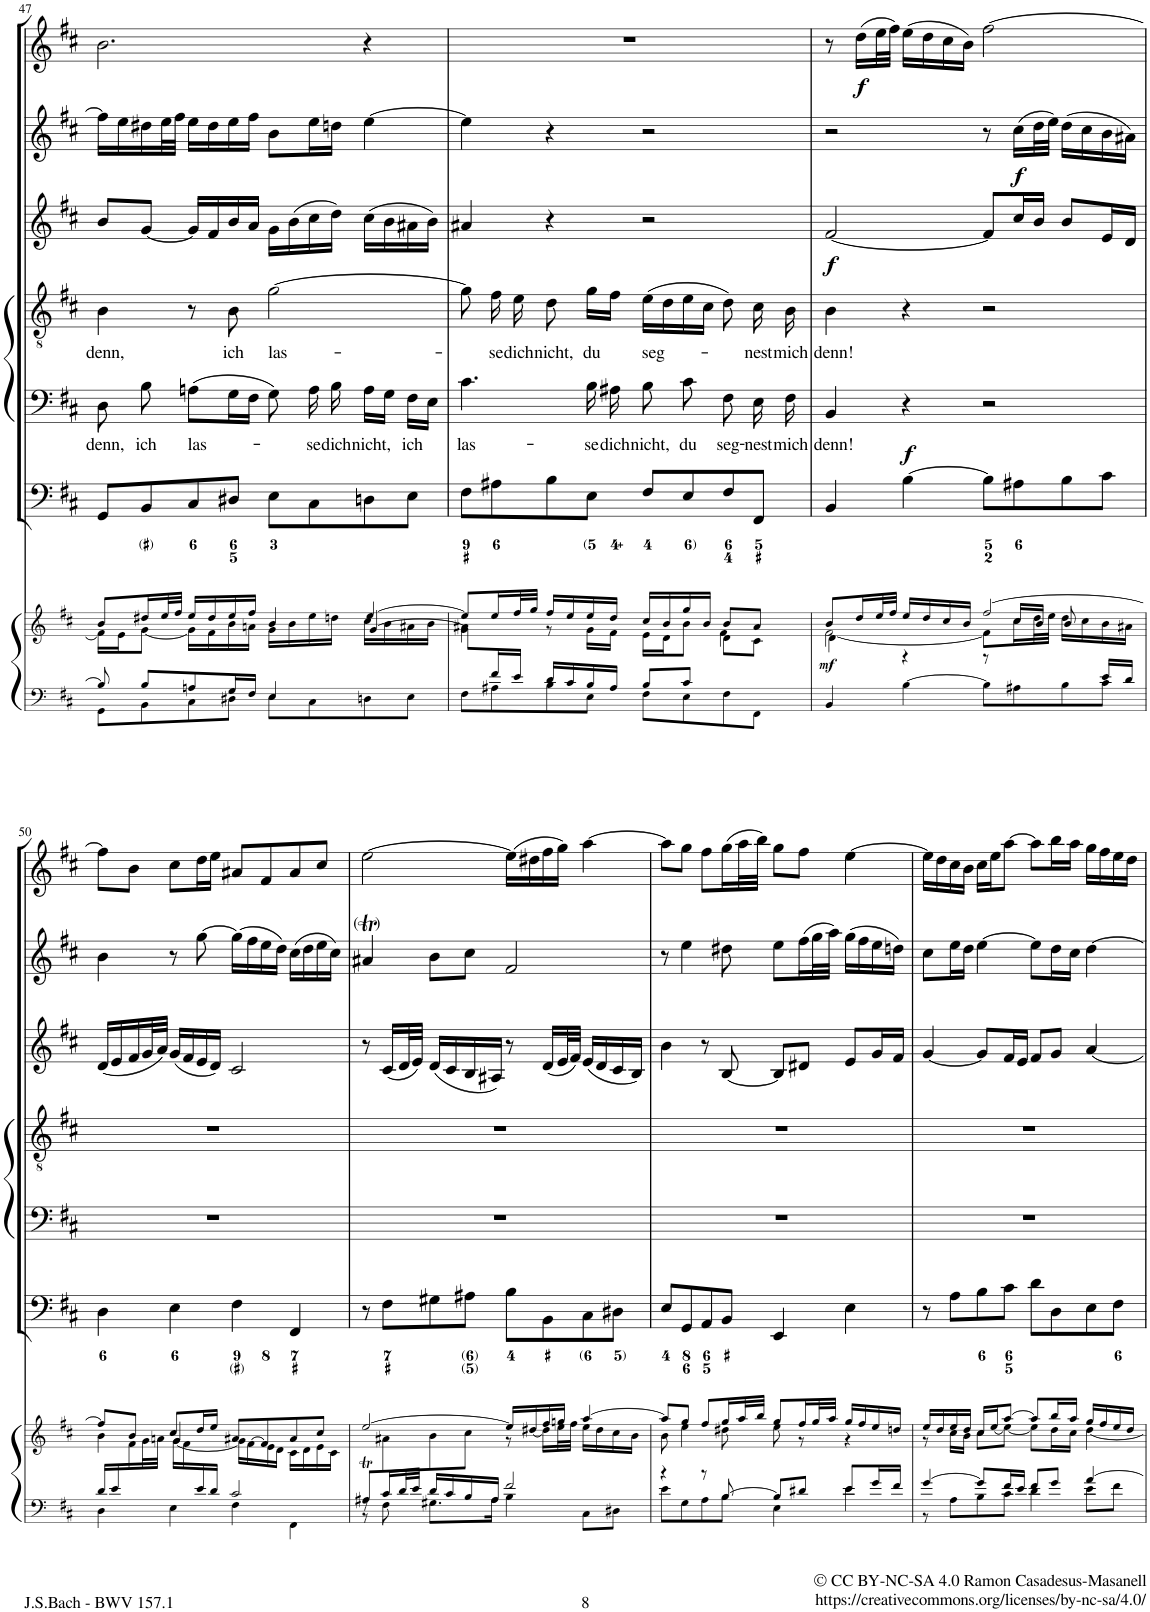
**kern	**kern	**dynam	**kern	**dynam	**kern	**text	**kern	**text	**kern	**dynam	**kern	**dynam	**kern	**dynam
*part7	*part7	*part7	*part6	*part6	*part5	*part5	*part4	*part4	*part3	*part3	*part2	*part2	*part1	*part1
*staff8	*staff7	*staff7/8	*staff6	*staff6	*staff5	*staff5	*staff4	*staff4	*staff3	*staff3	*staff2	*staff2	*staff1	*staff1
*I"Piano reduction	*	*	*I"Continuo	*	*I"Basso	*	*I"Tenore	*	*I"Violino (Solo)	*	*I"Oboe	*	*I"Flauto Traverso	*
*I'Pno	*	*	*	*	*	*	*	*	*I'Vln	*	*I'Ob	*	*I'Fl	*
!!LO:PB:g=z
*clefF4	*clefG2	*	*clefF4	*	*clefF4	*	*clefGv2	*	*clefG2	*	*clefG2	*	*clefG2	*
*k[f#c#]	*k[f#c#]	*	*k[f#c#]	*	*k[f#c#]	*	*k[f#c#]	*	*k[f#c#]	*	*k[f#c#]	*	*k[f#c#]	*
*M4/4	*M4/4	*	*M4/4	*	*M4/4	*	*M4/4	*	*M4/4	*	*M4/4	*	*M4/4	*
*met(c)	*met(c)	*	*met(c)	*	*met(c)	*	*met(c)	*	*met(c)	*	*met(c)	*	*met(c)	*
=47	=47	=47	=47	=47	=47	=47	=47	=47	=47	=47	=47	=47	=47	=47
*^	*^	*	*	*	*	*	*	*	*	*	*	*	*	*
*	*	*	*^	*	*	*	*	*	*	*	*	*	*	*	*	*
!	!	!	!	!	!	!	!	!	!LO:LY:b	!	!LO:LY:b	!	!	!	!	!	!
8B/]	8GG\L	8b/L	16f#\LL]	2.ryy	.	8GG/L	.	8D\	denn,	4B\	denn,	8b/L	.	16ff#\LL]	.	2.b\	.
.	.	.	16e\J	.	.	.	.	.	.	.	.	.	.	16ee\	.	.	.
!	!	!	!	!	!	!	!	!	!LO:LY:b	!	!	!	!	!	!	!	!
8B/L	8BB\	16dd#X/L	[8g\J	.	.	8BB/	.	8B\	ich	.	.	[8g/J	.	16dd#X\	.	.	.
.	.	32ee/L	.	.	.	.	.	.	.	.	.	.	.	32ee\L	.	.	.
.	.	32ff#/JJJ	.	.	.	.	.	.	.	.	.	.	.	32ff#\JJJ	.	.	.
!	!	!	!	!	!	!	!	!	!LO:LY:b	!	!	!	!	!	!	!	!
8An/	8C#\	16ee/LL	16g\LL]	.	.	8C#/	.	(8An\L	las-	8r	.	16g/LL]	.	16ee\LL	.	.	.
.	.	16dd#/	16f#\	.	.	.	.	.	.	.	.	16f#/	.	16dd#\	.	.	.
!	!	!	!	!	!	!	!	!	!	!	!LO:LY:b	!	!	!	!	!	!
16G/L	8D#X\J	16ee/	16b\	.	.	8D#X/J	.	16G\L	.	8B\	ich	16b/	.	16ee\	.	.	.
16F#/JJ	.	16ff#/JJ	16an\JJ	.	.	.	.	16F#\JJ	.	.	.	16a/JJ	.	16ff#\JJ	.	.	.
!	!	!	!	!	!	!	!	!	!	!	!LO:LY:b	!	!	!	!	!	!
4E/	8E\L	4b/	16g\LL	.	.	8E\L	.	8G\)	.	[2g\	las-	16g\LL	.	8b\L	.	.	.
.	.	.	16b\	.	.	.	.	.	.	.	.	(16b\	.	.	.	.	.
!	!	!	!	!	!	!	!	!	!LO:LY:b	!	!	!	!	!	!	!	!
.	8C#\	.	16ee\	.	.	8C#\	.	16A\	-se	.	.	16cc#\	.	16ee\L	.	.	.
!	!	!	!	!	!	!	!	!	!LO:LY:b	!	!	!	!	!	!	!	!
.	.	.	16ddn\JJ	.	.	.	.	16B\	dich	.	.	16dd\JJ)	.	16ddn\JJ	.	.	.
!	!	!	!	!	!	!	!	!	!LO:LY:b	!	!	!	!	!	!	!	!
4ryy	8Dn\	[4ee/	16cc#\LL	[4g/	.	8Dn\	.	16A\LL	nicht,	.	.	(16cc#\LL	.	[4ee\	.	4r	.
.	.	.	16b\	.	.	.	.	16G\JJ	.	.	.	16b\	.	.	.	.	.
!	!	!	!	!	!	!	!	!	!LO:LY:b	!	!	!	!	!	!	!	!
.	8E\J	.	16a#X\	.	.	8E\J	.	16F#\LL	ich	.	.	16a#X\	.	.	.	.	.
.	.	.	16b\JJ	.	.	.	.	16E\JJ	.	.	.	16b\JJ)	.	.	.	.	.
=48	=48	=48	=48	=48	=48	=48	=48	=48	=48	=48	=48	=48	=48	=48	=48	=48	=48
!	!	!	!	!	!	!	!	!	!LO:LY:b	!	!	!	!	!	!	!	!
8ryy	8F#\L	8ee/L]	4a#X\	8g\L]	.	8F#\L	.	4.c#\	las-	8g\]	.	4a#X/	.	4ee\]	.	1r	.
!	!	!	!	!	!	!	!	!	!	!	!LO:LY:b	!	!	!	!	!	!
16f#/L	8A#X\	16ee/L	.	8ryy	.	8A#X\	.	.	.	16f#\	-se	.	.	.	.	.	.
!	!	!	!	!	!	!	!	!	!	!	!LO:LY:b	!	!	!	!	!	!
16e/JJ	.	32ff#/L	.	.	.	.	.	.	.	16e\	dich	.	.	.	.	.	.
.	.	32gg/JJJ	.	.	.	.	.	.	.	.	.	.	.	.	.	.	.
*	*	*	*v	*v	*	*	*	*	*	*	*	*	*	*	*	*	*
!	!	!	!	!	!	!	!	!	!	!LO:LY:b	!	!	!	!	!	!
16d/LL	8B\	16ff#/LL	8r	.	8B\	.	.	.	8d\	nicht,	4r	.	4r	.	.	.
16c#/	.	16ee/	.	.	.	.	.	.	.	.	.	.	.	.	.	.
!	!	!	!	!	!	!	!	!LO:LY:b	!	!LO:LY:b	!	!	!	!	!	!
16B/	8E\J	16ee/	16g\LL	.	8E\J	.	16B\	-se	16g\LL	du	.	.	.	.	.	.
!	!	!	!	!	!	!	!	!LO:LY:b	!	!	!	!	!	!	!	!
16A#/JJ	.	16dd/JJ	16f#\JJ	.	.	.	16A#X\	dich	16f#\JJ	.	.	.	.	.	.	.
!	!	!	!	!	!	!	!	!LO:LY:b	!	!LO:LY:b	!	!	!	!	!	!
8B/L	8F#\L	16cc#/LL	16e\LL	.	8F#/L	.	8B\	nicht,	(16e\LL	seg-	2r	.	2r	.	.	.
.	.	16b/	16d\J	.	.	.	.	.	16d\	.	.	.	.	.	.	.
!	!	!	!	!	!	!	!	!LO:LY:b	!	!	!	!	!	!	!	!
8c#/J	8E\	16gg/	8b\J	.	8E/	.	8c#\	du	16e\	.	.	.	.	.	.	.
.	.	16b/JJ	.	.	.	.	.	.	16c#\JJ	.	.	.	.	.	.	.
*	*	*	*^	*	*	*	*	*	*	*	*	*	*	*	*	*
!	!	!	!	!	!	!	!	!	!LO:LY:b	!	!	!	!	!	!	!	!
4ryy	8F#\	8b/L	4f#\	8d\L	.	8F#/	.	8F#\	seg-	8d\)	.	.	.	.	.	.	.
!	!	!	!	!	!	!	!	!	!LO:LY:b	!	!LO:LY:b	!	!	!	!	!	!
.	8FF#\J	8a#/J	.	8c#\J	.	8FF#/J	.	16E\	-nest	16c#\	-nest	.	.	.	.	.	.
!	!	!	!	!	!	!	!	!	!LO:LY:b	!	!LO:LY:b	!	!	!	!	!	!
.	.	.	.	.	.	.	.	16F#\	mich	16B\	mich	.	.	.	.	.	.
=49	=49	=49	=49	=49	=49	=49	=49	=49	=49	=49	=49	=49	=49	=49	=49	=49	=49
!	!	!	!	!	!LO:DY:b	!	!	!	!LO:LY:b	!	!LO:LY:b	!	!LO:DY:b	!	!	!	!
2..ryy	4BB/	8b/L	[2f#\	4d\	mf	4BB/	.	4BB/	denn!	4B\	denn!	[2f#/	f	2r	.	8r	.
!	!	!	!	!	!	!	!	!	!	!	!	!	!	!	!	!	!LO:DY:b
.	.	16dd/L	.	.	.	.	.	.	.	.	.	.	.	.	.	(16dd\LL	f
.	.	32ee/L	.	.	.	.	.	.	.	.	.	.	.	.	.	32ee\L	.
.	.	32ff#/JJJ	.	.	.	.	.	.	.	.	.	.	.	.	.	32ff#\JJJ)	.
!	!	!	!	!	!	!	!LO:DY:a	!	!	!	!	!	!	!	!	!	!
.	[4B\	16ee/LL	.	4r	.	[4B\	f	4r	.	4r	.	.	.	.	.	(16ee\LL	.
.	.	16dd/	.	.	.	.	.	.	.	.	.	.	.	.	.	16dd\	.
.	.	16cc#/	.	.	.	.	.	.	.	.	.	.	.	.	.	16cc#\	.
.	.	16b/JJ	.	.	.	.	.	.	.	.	.	.	.	.	.	16b\JJ)	.
.	8B\L]	[2ff#/	8f#\L]	8r	.	8B\L]	.	2r	.	2r	.	8f#/L]	.	8r	.	[2ff#\	.
!	!	!	!	!	!	!	!	!	!	!	!	!	!	!	!LO:DY:b	!	!
.	8A#X\	.	16cc#\L	16cc#/LL	.	8A#X\	.	.	.	.	.	16cc#/L	.	(16cc#\LL	f	.	.
.	.	.	32dd\L	16b/JJ	.	.	.	.	.	.	.	16b/JJ	.	32dd\L	.	.	.
.	.	.	32ee\JJJ	.	.	.	.	.	.	.	.	.	.	32ee\JJJ)	.	.	.
.	8B\	.	16dd\LL	8b/	.	8B\	.	.	.	.	.	8b/L	.	(16dd\LL	.	.	.
.	.	.	16cc#\	.	.	.	.	.	.	.	.	.	.	16cc#\	.	.	.
16e/LL	8c#\J	.	16b\	8ryy	.	8c#\J	.	.	.	.	.	16e/L	.	16b\	.	.	.
16d/JJ	.	.	16a#X\JJ	.	.	.	.	.	.	.	.	16d/JJ	.	16a#X\JJ)	.	.	.
!!LO:LB:g=z
=50	=50	=50	=50	=50	=50	=50	=50	=50	=50	=50	=50	=50	=50	=50	=50	=50	=50
16d/LL	4D\	8ff#/L]	4b\	8ryy	.	4D\	.	1r	.	1r	.	(16d/LL	.	4b\	.	8ff#\L]	.
16e/	.	.	.	.	.	.	.	.	.	.	.	16e/	.	.	.	.	.
4ryy	.	8b/J	.	16f#\	.	.	.	.	.	.	.	16f#/	.	.	.	8b\J	.
.	.	.	.	32g\L	.	.	.	.	.	.	.	32g/L	.	.	.	.	.
.	.	.	.	32an\JJJ	.	.	.	.	.	.	.	32a/JJJ)	.	.	.	.	.
.	4E\	8cc#/L	[<4g/	16g\LL	.	4E\	.	.	.	.	.	(16g/LL	.	8r	.	8cc#\L	.
.	.	.	.	16f#\	.	.	.	.	.	.	.	16f#/	.	.	.	.	.
16e/	.	16dd/L	.	2ryy	.	.	.	.	.	.	.	16e/	.	[8gg\	.	16dd\L	.
16d/JJ	.	16ee/JJ	.	.	.	.	.	.	.	.	.	16d/JJ)	.	.	.	16ee\JJ	.
2c#/	4F#\	8a#X/L	16g\LL]	.	.	4F#\	.	.	.	.	.	2c#/	.	(16gg\LL]	.	8a#X/L	.
.	.	.	[>16f#\	.	.	.	.	.	.	.	.	.	.	16ff#\	.	.	.
.	.	8f#/]	16e\	.	.	.	.	.	.	.	.	.	.	16ee\	.	8f#/	.
.	.	.	16d\JJ	.	.	.	.	.	.	.	.	.	.	16dd\JJ)	.	.	.
.	4FF#\	8a#/	16c#\LL	.	.	4FF#/	.	.	.	.	.	.	.	(16cc#\LL	.	8a#/	.
.	.	.	16d\	.	.	.	.	.	.	.	.	.	.	16dd\	.	.	.
.	.	8cc#/J	16e\	8ryy	.	.	.	.	.	.	.	.	.	16ee\	.	8cc#/J	.
.	.	.	16c#\JJ	.	.	.	.	.	.	.	.	.	.	16cc#\JJ)	.	.	.
*	*	*	*v	*v	*	*	*	*	*	*	*	*	*	*	*	*	*
=51	=51	=51	=51	=51	=51	=51	=51	=51	=51	=51	=51	=51	=51	=51	=51	=51
*	*^	*	*	*	*	*	*	*	*	*	*	*	*	*	*	*
!	!	!	!	!	!	!	!	!	!	!	!	!	!	!LO:TX:a:t=(    )	!	!	!
8A#Xt/L	8r	8r	[2ee/	8ryy	.	8r	.	1r	.	1r	.	8r	.	4a#Xt/	.	[2ee\	.
2..ryy	16c#/LL	8F#\	.	8a#X\	.	8F#\L	.	.	.	.	.	(16c#/LL	.	.	.	.	.
.	32d/L	.	.	.	.	.	.	.	.	.	.	32d/L	.	.	.	.	.
.	32e/JJJ	.	.	.	.	.	.	.	.	.	.	32e/JJJ)	.	.	.	.	.
.	16d/LL	8.G#X\L	.	8b\	.	8G#X\	.	.	.	.	.	(16d/LL	.	8b\L	.	.	.
.	16c#/	.	.	.	.	.	.	.	.	.	.	16c#/	.	.	.	.	.
.	16B/	.	.	8cc#\J	.	8A#X\J	.	.	.	.	.	16B/	.	8cc#\J	.	.	.
.	16A#/JJ	16A#\Jk	.	.	.	.	.	.	.	.	.	16A#X/JJ)	.	.	.	.	.
.	2f#/	4B\	16ee/LL]	8r	.	8B\L	.	.	.	.	.	8r	.	2f#/	.	(16ee\LL]	.
.	.	.	[<16dd#X/	.	.	.	.	.	.	.	.	.	.	.	.	16dd#X\	.
.	.	.	16ff#/	16dd#\LL]	.	8BB\	.	.	.	.	.	(16d/LL	.	.	.	16ff#\	.
.	.	.	16ggn/JJ	32ee\L	.	.	.	.	.	.	.	32e/L	.	.	.	16gg\JJ)	.
.	.	.	.	32ff#\JJJ	.	.	.	.	.	.	.	32f#/JJJ)	.	.	.	.	.
.	.	8C#\L	[4aa/	16ee\LL	.	8C#\	.	.	.	.	.	(16e/LL	.	.	.	[4aa\	.
.	.	.	.	16dd#\	.	.	.	.	.	.	.	16d/	.	.	.	.	.
.	.	8D#X\J	.	16cc#\	.	8D#X\J	.	.	.	.	.	16c#/	.	.	.	.	.
.	.	.	.	16b\JJ	.	.	.	.	.	.	.	16B/JJ)	.	.	.	.	.
*	*v	*v	*	*	*	*	*	*	*	*	*	*	*	*	*	*	*
=52	=52	=52	=52	=52	=52	=52	=52	=52	=52	=52	=52	=52	=52	=52	=52	=52
4r	8e\L	8aa/L]	8b\	.	8E/L	.	1r	.	1r	.	4b\	.	8r	.	8aa\L]	.
.	8G\	8gg/J	4ee\	.	8GG/	.	.	.	.	.	.	.	4ee\	.	8gg\J	.
8r	8A\	8ff#/L	.	.	8AA/	.	.	.	.	.	8r	.	.	.	8ff#\L	.
[8B/	8B\J	16gg/L	8dd#X\	.	8BB/J	.	.	.	.	.	[8B/	.	8dd#X\	.	(16gg\L	.
.	.	32aa/L	.	.	.	.	.	.	.	.	.	.	.	.	32aa\L	.
.	.	32bb/JJJ	.	.	.	.	.	.	.	.	.	.	.	.	32bb\JJJ)	.
8B/L]	4E\	8gg/L	8ee\	.	4EE/	.	.	.	.	.	8B/L]	.	8ee\L	.	8gg\L	.
8d#X/J	.	16ff#/L	8r	.	.	.	.	.	.	.	8d#X/J	.	(16ff#\L	.	8ff#\J	.
.	.	32gg/L	.	.	.	.	.	.	.	.	.	.	32gg\L	.	.	.
.	.	32aa/JJJ	.	.	.	.	.	.	.	.	.	.	32aa\JJJ)	.	.	.
8e/L	4e\	16gg/LL	4r	.	4E\	.	.	.	.	.	8e/L	.	(16gg\LL	.	[4ee\	.
.	.	16ff#/	.	.	.	.	.	.	.	.	.	.	16ff#\	.	.	.
16g/L	.	16ee/	.	.	.	.	.	.	.	.	16g/L	.	16ee\	.	.	.
16f#/JJ	.	16ddn/JJ	.	.	.	.	.	.	.	.	16f#/JJ	.	16ddn\JJ)	.	.	.
=53	=53	=53	=53	=53	=53	=53	=53	=53	=53	=53	=53	=53	=53	=53	=53	=53
[4g/	8r	16ee/LL	8r	.	8r	.	1r	.	1r	.	[4g/	.	8cc#\L	.	16ee\LL]	.
.	.	16dd/	.	.	.	.	.	.	.	.	.	.	.	.	16dd\	.
.	8A\L	16ee/	16cc#\LL	.	8A\L	.	.	.	.	.	.	.	16ee\L	.	16cc#\	.
.	.	16dd/JJ	16b\JJ	.	.	.	.	.	.	.	.	.	16dd\JJ	.	16b\JJ	.
8g/L]	8B\	16cc#/LL	8cc#\L	.	8B\	.	.	.	.	.	8g/L]	.	[4ee\	.	16cc#\LL	.
.	.	[<16ee/J	.	.	.	.	.	.	.	.	.	.	.	.	16ee\J	.
16f#/L	8c#\J	[8aa/J	8ee\J_	.	8c#\J	.	.	.	.	.	16f#/L	.	.	.	[8aa\J	.
16e/JJ	.	.	.	.	.	.	.	.	.	.	16e/JJ	.	.	.	.	.
8f#/L	4d\	8aa/L]	8ee\L]	.	8d\L	.	.	.	.	.	8f#/L	.	8ee\L]	.	8aa\L]	.
8g/J	.	16bb/L	16dd\L	.	8D\	.	.	.	.	.	8g/J	.	16dd\L	.	16bb\L	.
.	.	16aa/JJ	16cc#\JJ	.	.	.	.	.	.	.	.	.	16cc#\JJ	.	16aa\JJ	.
[4a/	8e\L	16gg/LL	[4dd\	.	8E\	.	.	.	.	.	[4a/	.	[4dd\	.	16gg\LL	.
.	.	16ff#/	.	.	.	.	.	.	.	.	.	.	.	.	16ff#\	.
.	8f#\J	16ee/	.	.	8F#\J	.	.	.	.	.	.	.	.	.	16ee\	.
.	.	16dd/JJ	.	.	.	.	.	.	.	.	.	.	.	.	16dd\JJ	.
*v	*v	*	*	*	*	*	*	*	*	*	*	*	*	*	*	*
*	*v	*v	*	*	*	*	*	*	*	*	*	*	*	*	*
=	=	=	=	=	=	=	=	=	=	=	=	=	=	=
*-	*-	*-	*-	*-	*-	*-	*-	*-	*-	*-	*-	*-	*-	*-
